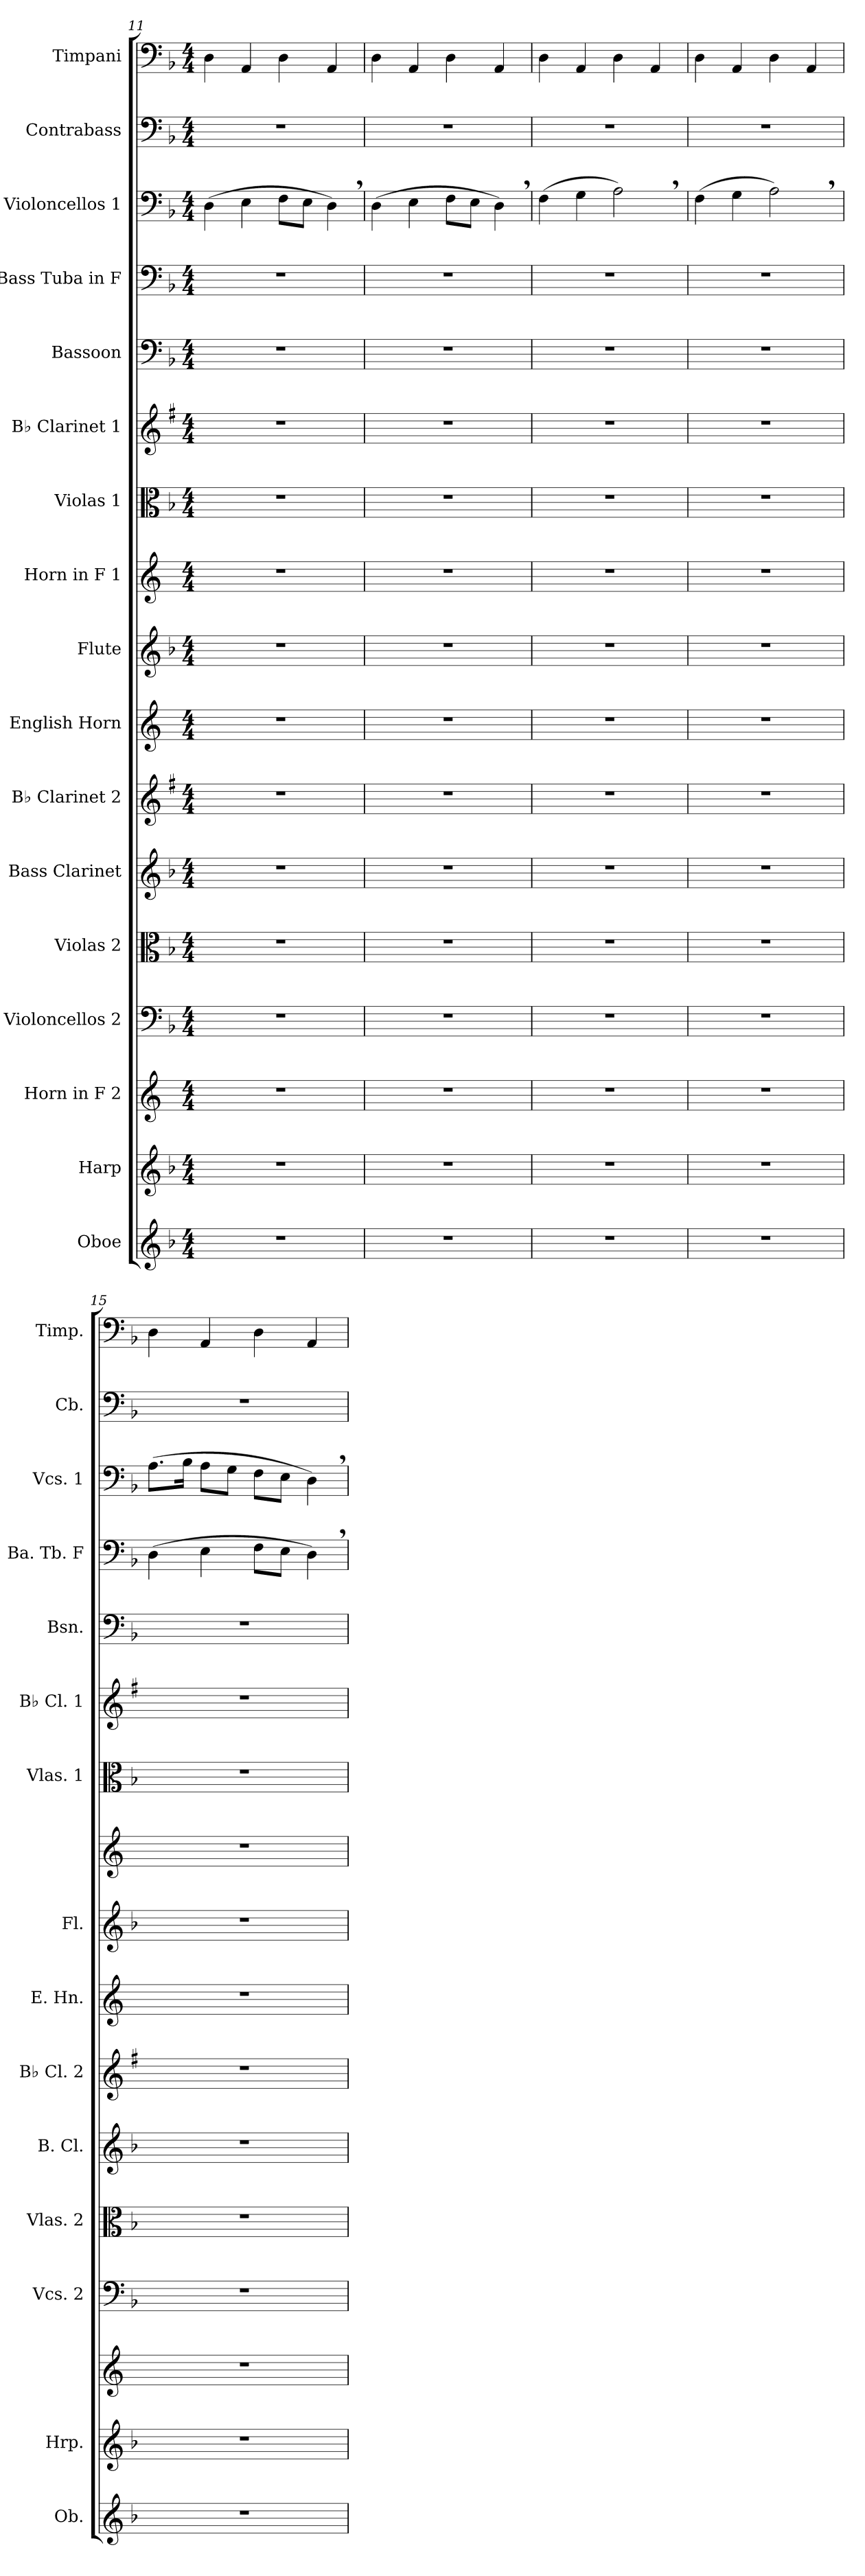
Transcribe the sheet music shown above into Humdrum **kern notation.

**kern	**kern	**kern	**kern	**kern	**kern	**kern	**kern	**kern	**kern	**kern	**kern	**kern	**kern	**kern	**kern	**kern
*part17	*part16	*part15	*part14	*part13	*part12	*part11	*part10	*part9	*part8	*part7	*part6	*part5	*part4	*part3	*part2	*part1
*staff17	*staff16	*staff15	*staff14	*staff13	*staff12	*staff11	*staff10	*staff9	*staff8	*staff7	*staff6	*staff5	*staff4	*staff3	*staff2	*staff1
*I"Oboe	*I"Harp	*I"Horn in F 2	*I"Violoncellos 2	*I"Violas 2	*I"Bass Clarinet	*I"B♭ Clarinet 2	*I"English Horn	*I"Flute	*I"Horn in F 1	*I"Violas 1	*I"B♭ Clarinet 1	*I"Bassoon	*I"Bass Tuba in F	*I"Violoncellos 1	*I"Contrabass	*I"Timpani
*I'Ob.	*I'Hrp.	*	*I'Vcs. 2	*I'Vlas. 2	*I'B. Cl.	*I'B♭ Cl. 2	*I'E. Hn.	*I'Fl.	*	*I'Vlas. 1	*I'B♭ Cl. 1	*I'Bsn.	*I'Ba. Tb. F	*I'Vcs. 1	*I'Cb.	*I'Timp.
*clefG2	*clefG2	*clefG2	*clefF4	*clefC3	*clefG2	*clefG2	*clefG2	*clefG2	*clefG2	*clefC3	*clefG2	*clefF4	*clefF4	*clefF4	*clefF4	*clefF4
*	*	*ITrd4c7	*	*	*ITrd8c14	*ITrd1c2	*ITrd4c7	*	*ITrd4c7	*	*ITrd1c2	*	*	*	*ITrd7c12	*
*k[b-]	*k[b-]	*k[b-]	*k[b-]	*k[b-]	*k[b-]	*k[b-]	*k[b-]	*k[b-]	*k[b-]	*k[b-]	*k[b-]	*k[b-]	*k[b-]	*k[b-]	*k[b-]	*k[b-]
*M4/4	*M4/4	*M4/4	*M4/4	*M4/4	*M4/4	*M4/4	*M4/4	*M4/4	*M4/4	*M4/4	*M4/4	*M4/4	*M4/4	*M4/4	*M4/4	*M4/4
=11	=11	=11	=11	=11	=11	=11	=11	=11	=11	=11	=11	=11	=11	=11	=11	=11
1r	1r	1r	1r	1r	1r	1r	1r	1r	1r	1r	1r	1r	1r	(>4D\	1r	4D\
.	.	.	.	.	.	.	.	.	.	.	.	.	.	4E\	.	4AA/
.	.	.	.	.	.	.	.	.	.	.	.	.	.	8F\L	.	4D\
.	.	.	.	.	.	.	.	.	.	.	.	.	.	8E\J	.	.
.	.	.	.	.	.	.	.	.	.	.	.	.	.	4D,\)	.	4AA/
=12	=12	=12	=12	=12	=12	=12	=12	=12	=12	=12	=12	=12	=12	=12	=12	=12
1r	1r	1r	1r	1r	1r	1r	1r	1r	1r	1r	1r	1r	1r	(>4D\	1r	4D\
.	.	.	.	.	.	.	.	.	.	.	.	.	.	4E\	.	4AA/
.	.	.	.	.	.	.	.	.	.	.	.	.	.	8F\L	.	4D\
.	.	.	.	.	.	.	.	.	.	.	.	.	.	8E\J	.	.
.	.	.	.	.	.	.	.	.	.	.	.	.	.	4D,\)	.	4AA/
!!LO:PB:g=z
=13	=13	=13	=13	=13	=13	=13	=13	=13	=13	=13	=13	=13	=13	=13	=13	=13
1r	1r	1r	1r	1r	1r	1r	1r	1r	1r	1r	1r	1r	1r	(>4F\	1r	4D\
.	.	.	.	.	.	.	.	.	.	.	.	.	.	4G\	.	4AA/
.	.	.	.	.	.	.	.	.	.	.	.	.	.	2A,\)	.	4D\
.	.	.	.	.	.	.	.	.	.	.	.	.	.	.	.	4AA/
=14	=14	=14	=14	=14	=14	=14	=14	=14	=14	=14	=14	=14	=14	=14	=14	=14
1r	1r	1r	1r	1r	1r	1r	1r	1r	1r	1r	1r	1r	1r	(>4F\	1r	4D\
.	.	.	.	.	.	.	.	.	.	.	.	.	.	4G\	.	4AA/
.	.	.	.	.	.	.	.	.	.	.	.	.	.	2A,\)	.	4D\
.	.	.	.	.	.	.	.	.	.	.	.	.	.	.	.	4AA/
=15	=15	=15	=15	=15	=15	=15	=15	=15	=15	=15	=15	=15	=15	=15	=15	=15
1r	1r	1r	1r	1r	1r	1r	1r	1r	1r	1r	1r	1r	(>4D\	(>8.A\L	1r	4D\
.	.	.	.	.	.	.	.	.	.	.	.	.	.	16B-\Jk	.	.
.	.	.	.	.	.	.	.	.	.	.	.	.	4E\	8A\L	.	4AA/
.	.	.	.	.	.	.	.	.	.	.	.	.	.	8G\J	.	.
.	.	.	.	.	.	.	.	.	.	.	.	.	8F\L	8F\L	.	4D\
.	.	.	.	.	.	.	.	.	.	.	.	.	8E\J	8E\J	.	.
.	.	.	.	.	.	.	.	.	.	.	.	.	4D,\)	4D,\)	.	4AA/
=	=	=	=	=	=	=	=	=	=	=	=	=	=	=	=	=
*-	*-	*-	*-	*-	*-	*-	*-	*-	*-	*-	*-	*-	*-	*-	*-	*-
